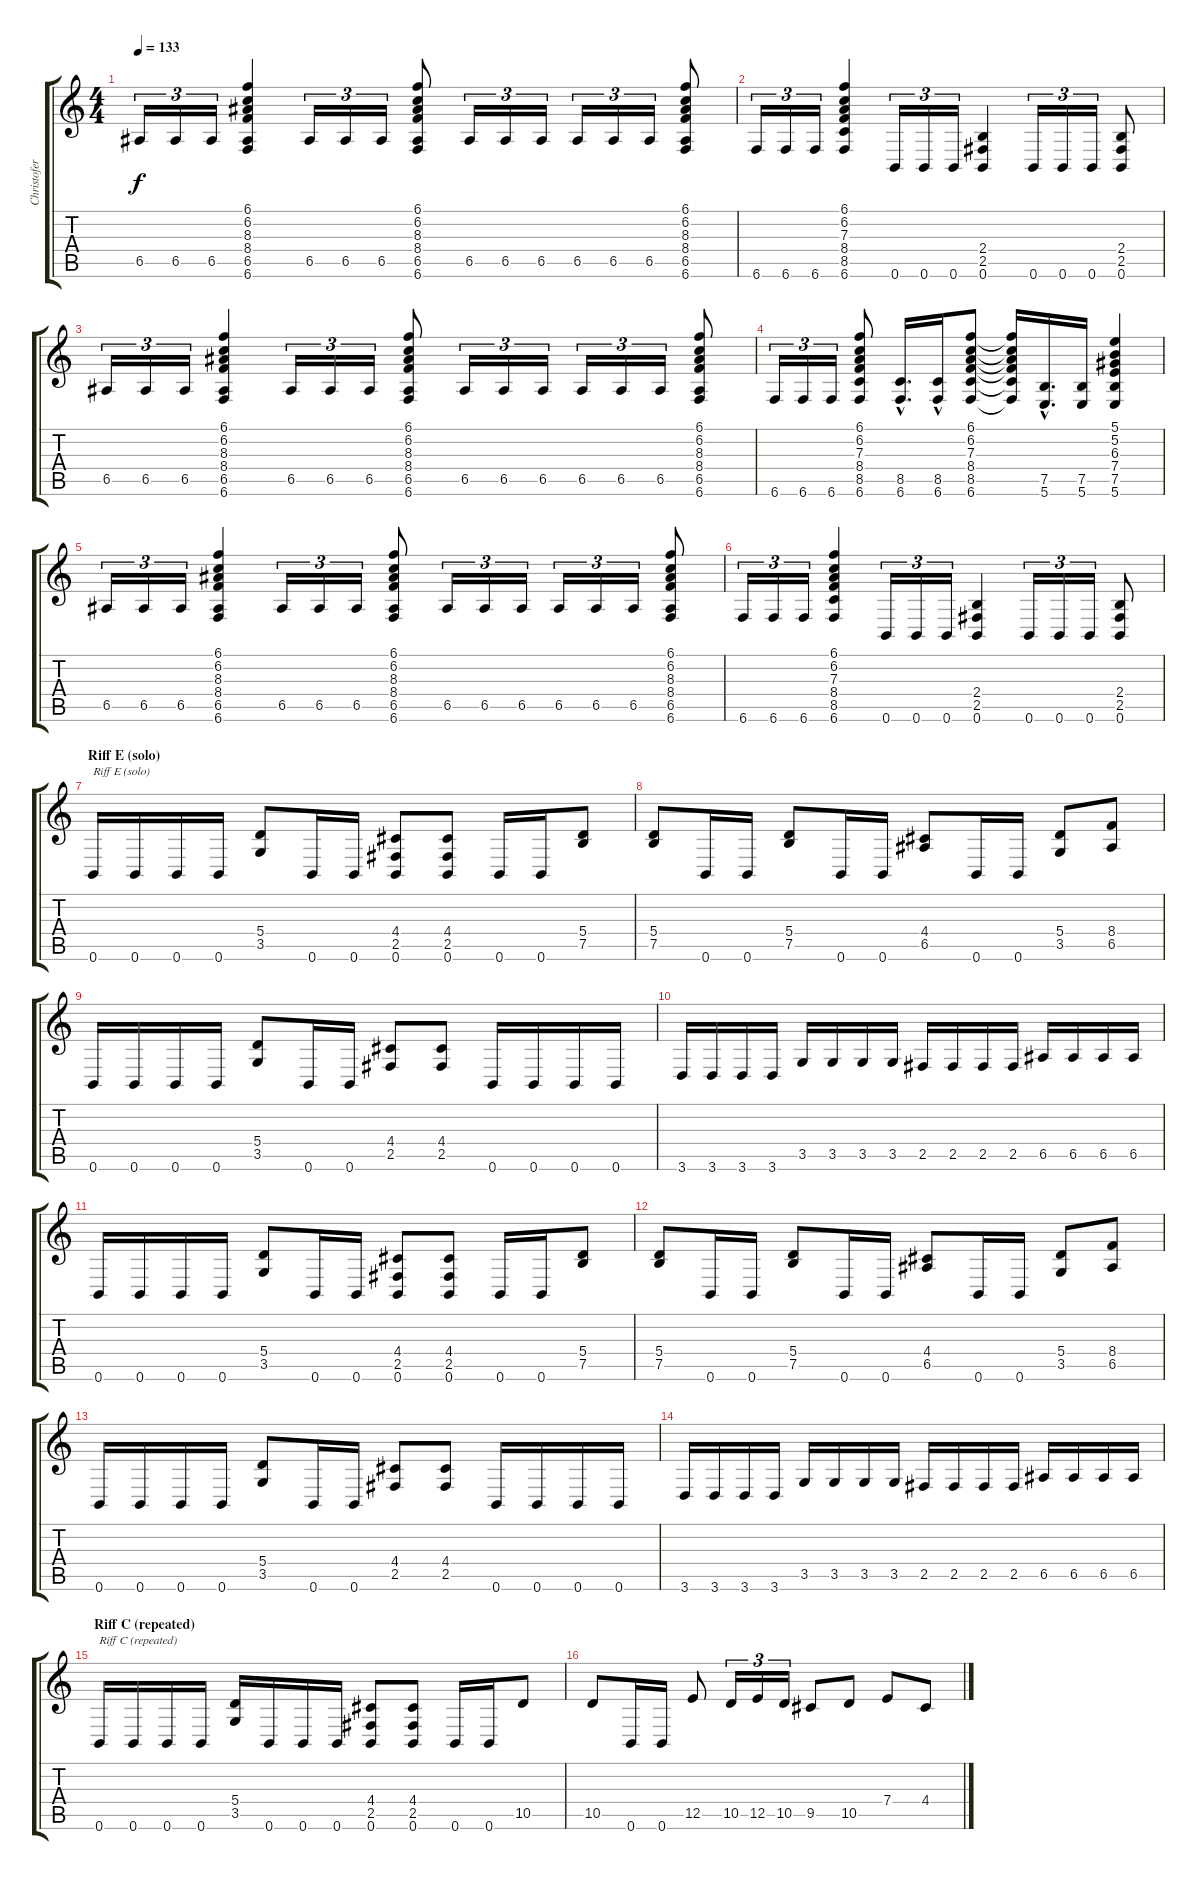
\track ("Christofer" "Christofer") {instrument distortionguitar}
\staff {score tabs}
\tuning (B3 Gb3 D3 A2 E2 B1) {hide}
\ts (4 4)
\tempo 133
\clef g2
\ks c
6.5.16{tu (3 2) dy f} 6.5.16{tu (3 2)} 6.5.16{tu (3 2)} (6.1 6.2 8.3 8.4 6.5 6.6).4 6.5.16{tu (3 2)} 6.5.16{tu (3 2)} 6.5.16{tu (3 2)} (6.1 6.2 8.3 8.4 6.5 6.6).8 6.5.16{tu (3 2)} 6.5.16{tu (3 2)} 6.5.16{tu (3 2)} 6.5.16{tu (3 2)} 6.5.16{tu (3 2)} 6.5.16{tu (3 2)} (6.1 6.2 8.3 8.4 6.5 6.6).8 |
6.6.16{tu (3 2)} 6.6.16{tu (3 2)} 6.6.16{tu (3 2)} (6.1 6.2 7.3 8.4 8.5 6.6).4 0.6.16{tu (3 2)} 0.6.16{tu (3 2)} 0.6.16{tu (3 2)} (2.4 2.5 0.6).4 0.6.16{tu (3 2)} 0.6.16{tu (3 2)} 0.6.16{tu (3 2)} (2.4 2.5 0.6).8 |
6.5.16{tu (3 2)} 6.5.16{tu (3 2)} 6.5.16{tu (3 2)} (6.1 6.2 8.3 8.4 6.5 6.6).4 6.5.16{tu (3 2)} 6.5.16{tu (3 2)} 6.5.16{tu (3 2)} (6.1 6.2 8.3 8.4 6.5 6.6).8 6.5.16{tu (3 2)} 6.5.16{tu (3 2)} 6.5.16{tu (3 2)} 6.5.16{tu (3 2)} 6.5.16{tu (3 2)} 6.5.16{tu (3 2)} (6.1 6.2 8.3 8.4 6.5 6.6).8 |
6.6.16{tu (3 2)} 6.6.16{tu (3 2)} 6.6.16{tu (3 2)} (6.1 6.2 7.3 8.4 8.5 6.6).8 (8.5{hac} 6.6{hac}).16{d} (8.5{hac} 6.6{hac}).16 (6.1 6.2 7.3 8.4 8.5 6.6).8 (6.1{t} 6.2{t} 7.3{t} 8.4{t} 8.5{t} 6.6{t}).16 (7.5{hac} 5.6{hac}).16{d} (7.5 5.6).16 (5.1 5.2 6.3 7.4 7.5 5.6).4 |
6.5.16{tu (3 2)} 6.5.16{tu (3 2)} 6.5.16{tu (3 2)} (6.1 6.2 8.3 8.4 6.5 6.6).4 6.5.16{tu (3 2)} 6.5.16{tu (3 2)} 6.5.16{tu (3 2)} (6.1 6.2 8.3 8.4 6.5 6.6).8 6.5.16{tu (3 2)} 6.5.16{tu (3 2)} 6.5.16{tu (3 2)} 6.5.16{tu (3 2)} 6.5.16{tu (3 2)} 6.5.16{tu (3 2)} (6.1 6.2 8.3 8.4 6.5 6.6).8 |
6.6.16{tu (3 2)} 6.6.16{tu (3 2)} 6.6.16{tu (3 2)} (6.1 6.2 7.3 8.4 8.5 6.6).4 0.6.16{tu (3 2)} 0.6.16{tu (3 2)} 0.6.16{tu (3 2)} (2.4 2.5 0.6).4 0.6.16{tu (3 2)} 0.6.16{tu (3 2)} 0.6.16{tu (3 2)} (2.4 2.5 0.6).8 |
\section ("" "Riff E (solo)")
0.6.16{txt "Riff E (solo)"} 0.6.16 0.6.16 0.6.16 (5.4 3.5).8 0.6.16 0.6.16 (4.4 2.5 0.6).8 (4.4 2.5 0.6).8 0.6.16 0.6.16 (5.4 7.5).8 |
(5.4 7.5).8 0.6.16 0.6.16 (5.4 7.5).8 0.6.16 0.6.16 (4.4 6.5).8 0.6.16 0.6.16 (5.4 3.5).8 (8.4 6.5).8 |
0.6.16 0.6.16 0.6.16 0.6.16 (5.4 3.5).8 0.6.16 0.6.16 (4.4 2.5).8 (4.4 2.5).8 0.6.16 0.6.16 0.6.16 0.6.16 |
3.6.16 3.6.16 3.6.16 3.6.16 3.5.16 3.5.16 3.5.16 3.5.16 2.5.16 2.5.16 2.5.16 2.5.16 6.5.16 6.5.16 6.5.16 6.5.16 |
0.6.16 0.6.16 0.6.16 0.6.16 (5.4 3.5).8 0.6.16 0.6.16 (4.4 2.5 0.6).8 (4.4 2.5 0.6).8 0.6.16 0.6.16 (5.4 7.5).8 |
(5.4 7.5).8 0.6.16 0.6.16 (5.4 7.5).8 0.6.16 0.6.16 (4.4 6.5).8 0.6.16 0.6.16 (5.4 3.5).8 (8.4 6.5).8 |
0.6.16 0.6.16 0.6.16 0.6.16 (5.4 3.5).8 0.6.16 0.6.16 (4.4 2.5).8 (4.4 2.5).8 0.6.16 0.6.16 0.6.16 0.6.16 |
3.6.16 3.6.16 3.6.16 3.6.16 3.5.16 3.5.16 3.5.16 3.5.16 2.5.16 2.5.16 2.5.16 2.5.16 6.5.16 6.5.16 6.5.16 6.5.16 |
\section ("" "Riff C (repeated)")
0.6.16{txt "Riff C (repeated)"} 0.6.16 0.6.16 0.6.16 (5.4 3.5).16 0.6.16 0.6.16 0.6.16 (4.4 2.5 0.6).8 (4.4 2.5 0.6).8 0.6.16 0.6.16 10.5.8 |
10.5.8 0.6.16 0.6.16 12.5.8 10.5.16{tu (3 2)} 12.5.16{tu (3 2)} 10.5.16{tu (3 2)} 9.5.8 10.5.8 7.4.8 4.4.8
